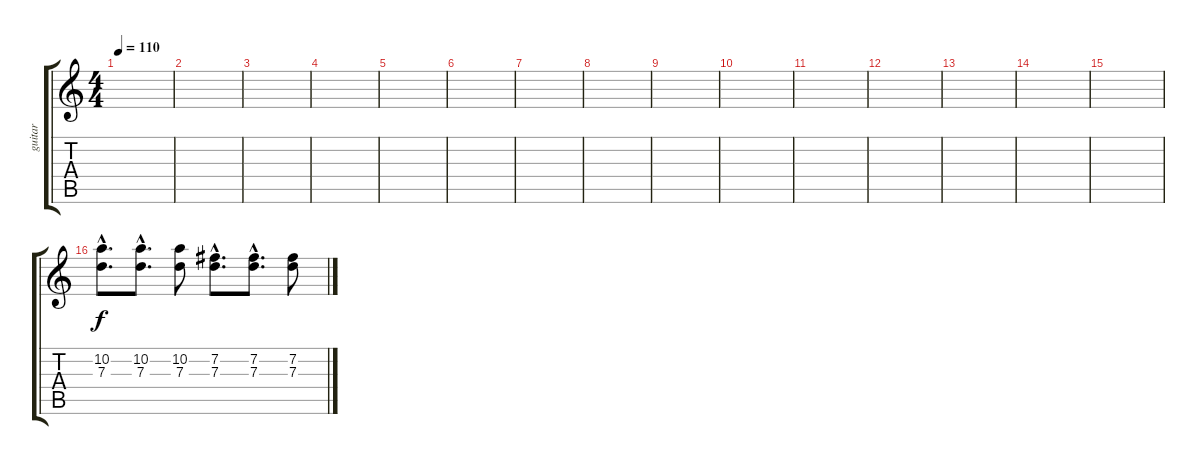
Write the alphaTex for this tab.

\track ("guitar" "guitar") {instrument electricguitarclean}
\staff {score tabs}
\tuning (E4 B3 G3 D3 A2 E2) {hide}
\ts (4 4)
\tempo 110
\clef g2
\ks c
|
|
|
|
|
|
|
|
|
|
|
|
|
|
|
(10.2{hac} 7.3{hac}).8{d} (10.2{hac} 7.3{hac}).8{d} (10.2 7.3).8 (7.2{hac} 7.3{hac}).8{d} (7.2{hac} 7.3{hac}).8{d} (7.2 7.3).8
